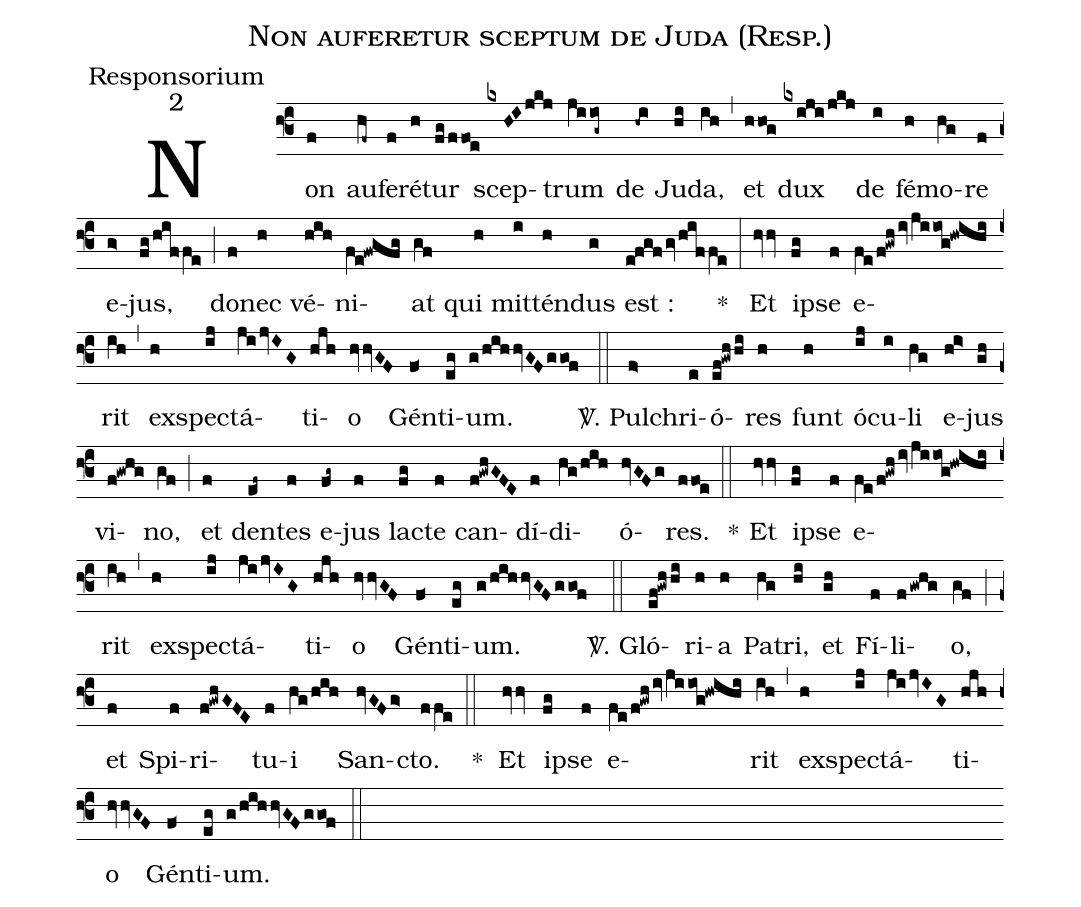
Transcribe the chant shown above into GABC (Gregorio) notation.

name:Non auferetur sceptum de Juda (Resp.);
office-part:Responsorium;
mode:2;
%%
(f3)Non(f) au(hf~)fe(f)ré(h)tur(fg/ffoe) scep(kxHIjkj)trum(jiiog~) de(-hi) Ju(hi)da,(ih) (,) et(hhog) dux(kxiji/jkj) de(i) fé(h)mo(hg)re(f) e(g>)jus,(fg/hiffe) (;) do(f)nec(h) vé(hih)ni(fe!fwgfg)at(gf) qui(h) mit(i)tén(h)dus(g) est :(e!fgf/gv/hiffe) *(:) Et(hvhv) ip(fg)se(f) e(fe/f!gwh/iv/jiiog!hwihi)rit(ih) (,) ex(h)spec(ij)tá(ji/jvIG)ti(hjh)o(hvhvGF) Gén(f<)ti(eg)um.(g/hihhvGFggof) (::)

<sp>V/</sp>. Pul(f>)chri(e)ó(ef!gwhhi)res(h) funt(h) ó(ij)cu(i)li(hg) e(hi>)jus(gh) vi(f!gwhg)no,(gf) (;) et(f) den(ef~)tes(f) e(fg~)jus(f) lac(fg)te(f) can(f!gwhGFE)dí(f)di(hg/hih)ó(hvGFg)res.(ffoe) (::)
*() Et(hvhv) ip(fg)se(f) e(fe/f!gwh/iv/jiiog!hwihi)rit(ih) (,) ex(h)spec(ij)tá(ji/jvIG)ti(hjh)o(hvhvGF) Gén(f<)ti(eg)um.(g/hihhvGFggof) (::)

<sp>V/</sp>. Gló(ef!gwh/hi)ri(h)a(h) Pa(hg)tri,(hi) et(gh) Fí(f)li(fgwhg)o,(gf) (;)et(f) Spi(f)ri(f!gwhG!FE)tu(f)i(hg/hih) San(hvGFg>)cto.(ffe) (::)
*() Et(hvhv) ip(fg)se(f) e(fe/f!gwh/iv/jiiog!hwihi)rit(ih) (,) ex(h)spec(ij)tá(ji/jvIG)ti(hjh)o(hvhvGF) Gén(f<)ti(eg)um.(g/hihhvGFggof) (::)
